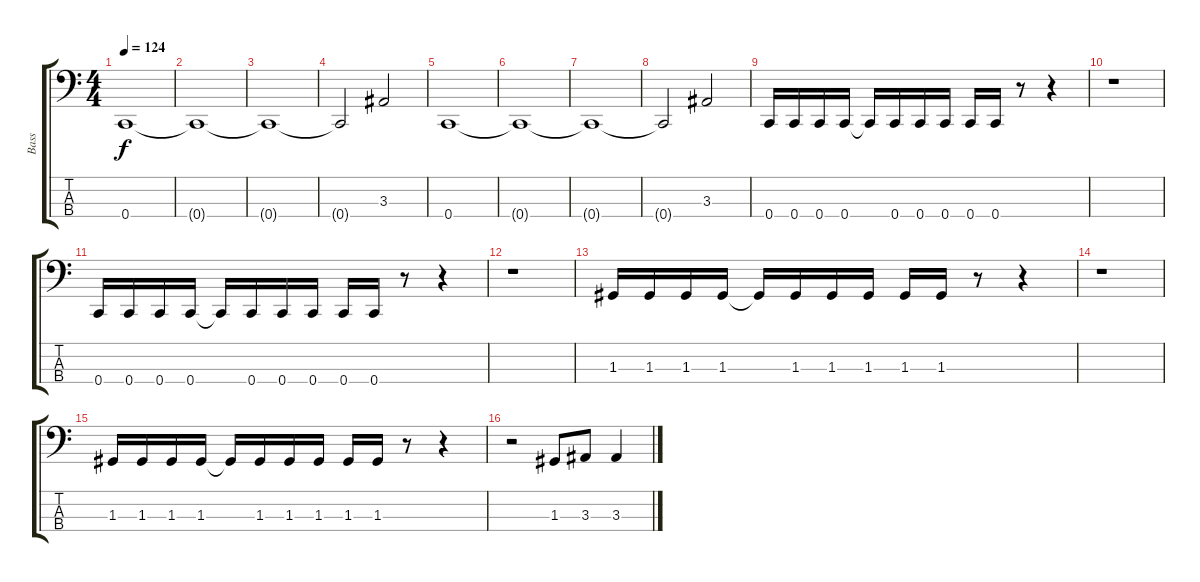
\track ("Bass" "Bass") {instrument electricbasspick}
\staff {score tabs}
\tuning (F2 C2 G1 C1) {hide}
\ts (4 4)
\tempo 124
\clef f4
\ks c
0.4.1{dy f instrument electricbasspick} |
0.4{t}.1 |
0.4{t}.1 |
0.4{t}.2 3.3.2 |
0.4.1 |
0.4{t}.1 |
0.4{t}.1 |
0.4{t}.2 3.3.2 |
0.4.16 0.4.16 0.4.16 0.4.16 0.4{t}.16 0.4.16 0.4.16 0.4.16 0.4.16 0.4.16 r.8 r.4 |
r.1 |
0.4.16 0.4.16 0.4.16 0.4.16 0.4{t}.16 0.4.16 0.4.16 0.4.16 0.4.16 0.4.16 r.8 r.4 |
r.1 |
1.3.16 1.3.16 1.3.16 1.3.16 1.3{t}.16 1.3.16 1.3.16 1.3.16 1.3.16 1.3.16 r.8 r.4 |
r.1 |
1.3.16 1.3.16 1.3.16 1.3.16 1.3{t}.16 1.3.16 1.3.16 1.3.16 1.3.16 1.3.16 r.8 r.4 |
r.2 1.3.8 3.3.8 3.3.4
